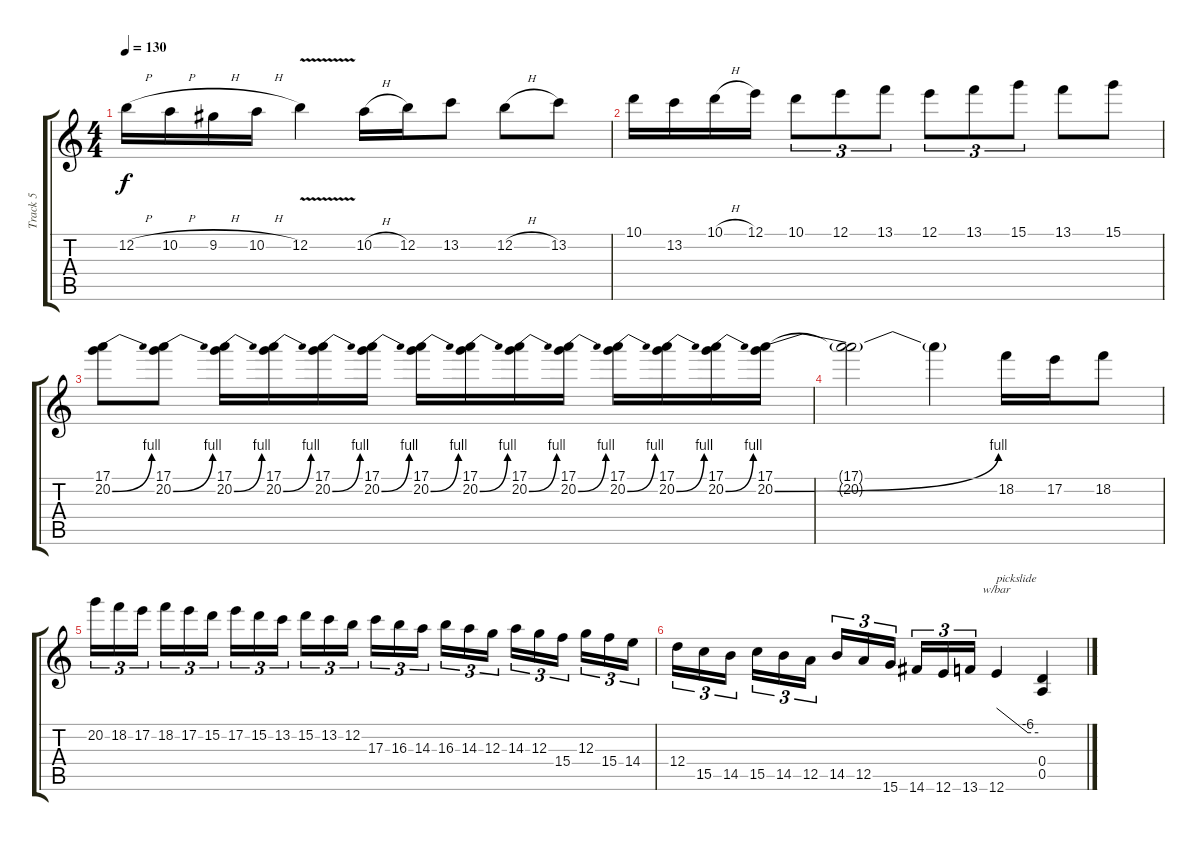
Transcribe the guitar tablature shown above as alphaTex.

\track ("Track 5" "Track 5") {instrument distortionguitar}
\staff {score tabs}
\tuning (E4 B3 G3 D3 A2 E2) {hide}
\ts (4 4)
\tempo 130
\clef g2
\ks c
12.2{h}.16{dy f} 10.2{h}.16 9.2{h}.16 10.2{h}.16 12.2{v}.4 10.2{h}.16 12.2.16 13.2.8 12.2{h}.8 13.2.8 |
10.1.16 13.2.16 10.1{h}.16 12.1.16 10.1.8{tu (3 2)} 12.1.8{tu (3 2)} 13.1.8{tu (3 2)} 12.1.8{tu (3 2)} 13.1.8{tu (3 2)} 15.1.8{tu (3 2)} 13.1.8 15.1.8 |
(17.1 20.2{be (bend 0 0 60 4)}).8 (17.1 20.2{be (bend 0 0 60 4)}).8 (17.1 20.2{be (bend 0 0 60 4)}).16 (17.1 20.2{be (bend 0 0 60 4)}).16 (17.1 20.2{be (bend 0 0 60 4)}).16 (17.1 20.2{be (bend 0 0 60 4)}).16 (17.1 20.2{be (bend 0 0 60 4)}).16 (17.1 20.2{be (bend 0 0 60 4)}).16 (17.1 20.2{be (bend 0 0 60 4)}).16 (17.1 20.2{be (bend 0 0 60 4)}).16 (17.1 20.2{be (bend 0 0 60 4)}).16 (17.1 20.2{be (bend 0 0 60 4)}).16 (17.1 20.2{be (bend 0 0 60 4)}).16 (17.1 20.2{be (bend 0 0 60 4)}).16 |
(17.1{t} 20.2{t}).2 20.2{t}.4 18.2.16 17.2.16 18.2.8 |
20.2.16{tu (3 2)} 18.2.16{tu (3 2)} 17.2.16{tu (3 2)} 18.2.16{tu (3 2)} 17.2.16{tu (3 2)} 15.2.16{tu (3 2)} 17.2.16{tu (3 2)} 15.2.16{tu (3 2)} 13.2.16{tu (3 2)} 15.2.16{tu (3 2)} 13.2.16{tu (3 2)} 12.2.16{tu (3 2)} 17.3.16{tu (3 2)} 16.3.16{tu (3 2)} 14.3.16{tu (3 2)} 16.3.16{tu (3 2)} 14.3.16{tu (3 2)} 12.3.16{tu (3 2)} 14.3.16{tu (3 2)} 12.3.16{tu (3 2)} 15.4.16{tu (3 2)} 12.3.16{tu (3 2)} 15.4.16{tu (3 2)} 14.4.16{tu (3 2)} |
12.4.16{tu (3 2)} 15.5.16{tu (3 2)} 14.5.16{tu (3 2)} 15.5.16{tu (3 2)} 14.5.16{tu (3 2)} 12.5.16{tu (3 2)} 14.5.16{tu (3 2)} 12.5.16{tu (3 2)} 15.6.16{tu (3 2)} 14.6.16{tu (3 2)} 12.6.16{tu (3 2)} 13.6.16{tu (3 2)} 12.6.4{tbe (custom default 0 0 45 -24 60 -24) txt "pickslide"} (0.4 0.5).4
